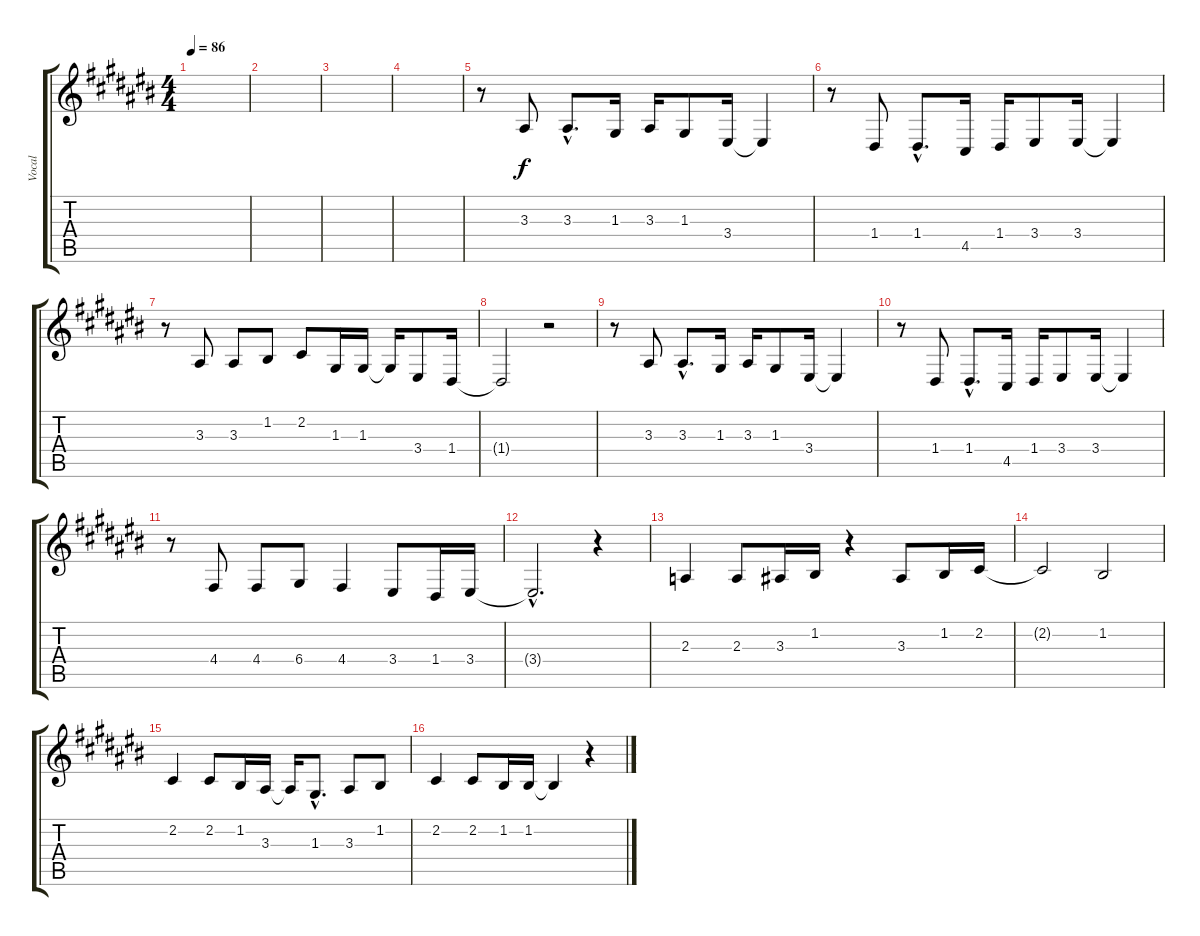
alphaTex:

\track ("Vocal" "Vocal") {instrument honkytonkpiano}
\staff {score tabs}
\tuning (E4 B3 G3 D3 A2 E2) {hide}
\ts (4 4)
\tempo 86
\clef g2
\ks c#
|
|
|
|
r.8 3.3.8 3.3{hac}.8{d} 1.3.16 3.3.16 1.3.8 3.4.16 3.4{t}.4 |
r.8 1.4.8 1.4{hac}.8{d} 4.5.16 1.4.16 3.4.8 3.4.16 3.4{t}.4 |
r.8 3.3.8 3.3.8 1.2.8 2.2.8 1.3.16 1.3.16 1.3{t}.16 3.4.8 1.4.16 |
1.4{t}.2 r.2 |
r.8 3.3.8 3.3{hac}.8{d} 1.3.16 3.3.16 1.3.8 3.4.16 3.4{t}.4 |
r.8 1.4.8 1.4{hac}.8{d} 4.5.16 1.4.16 3.4.8 3.4.16 3.4{t}.4 |
r.8 4.4.8 4.4.8 6.4.8 4.4.4 3.4.8 1.4.16 3.4.16 |
3.4{hac t}.2{d} r.4 |
2.3.4 2.3.8 3.3.16 1.2.16 r.4 3.3.8 1.2.16 2.2.16 |
2.2{t}.2 1.2.2 |
2.2.4 2.2.8 1.2.16 3.3.16 3.3{t}.16 1.3{hac}.8{d} 3.3.8 1.2.8 |
2.2.4 2.2.8 1.2.16 1.2.16 1.2{t}.4 r.4
